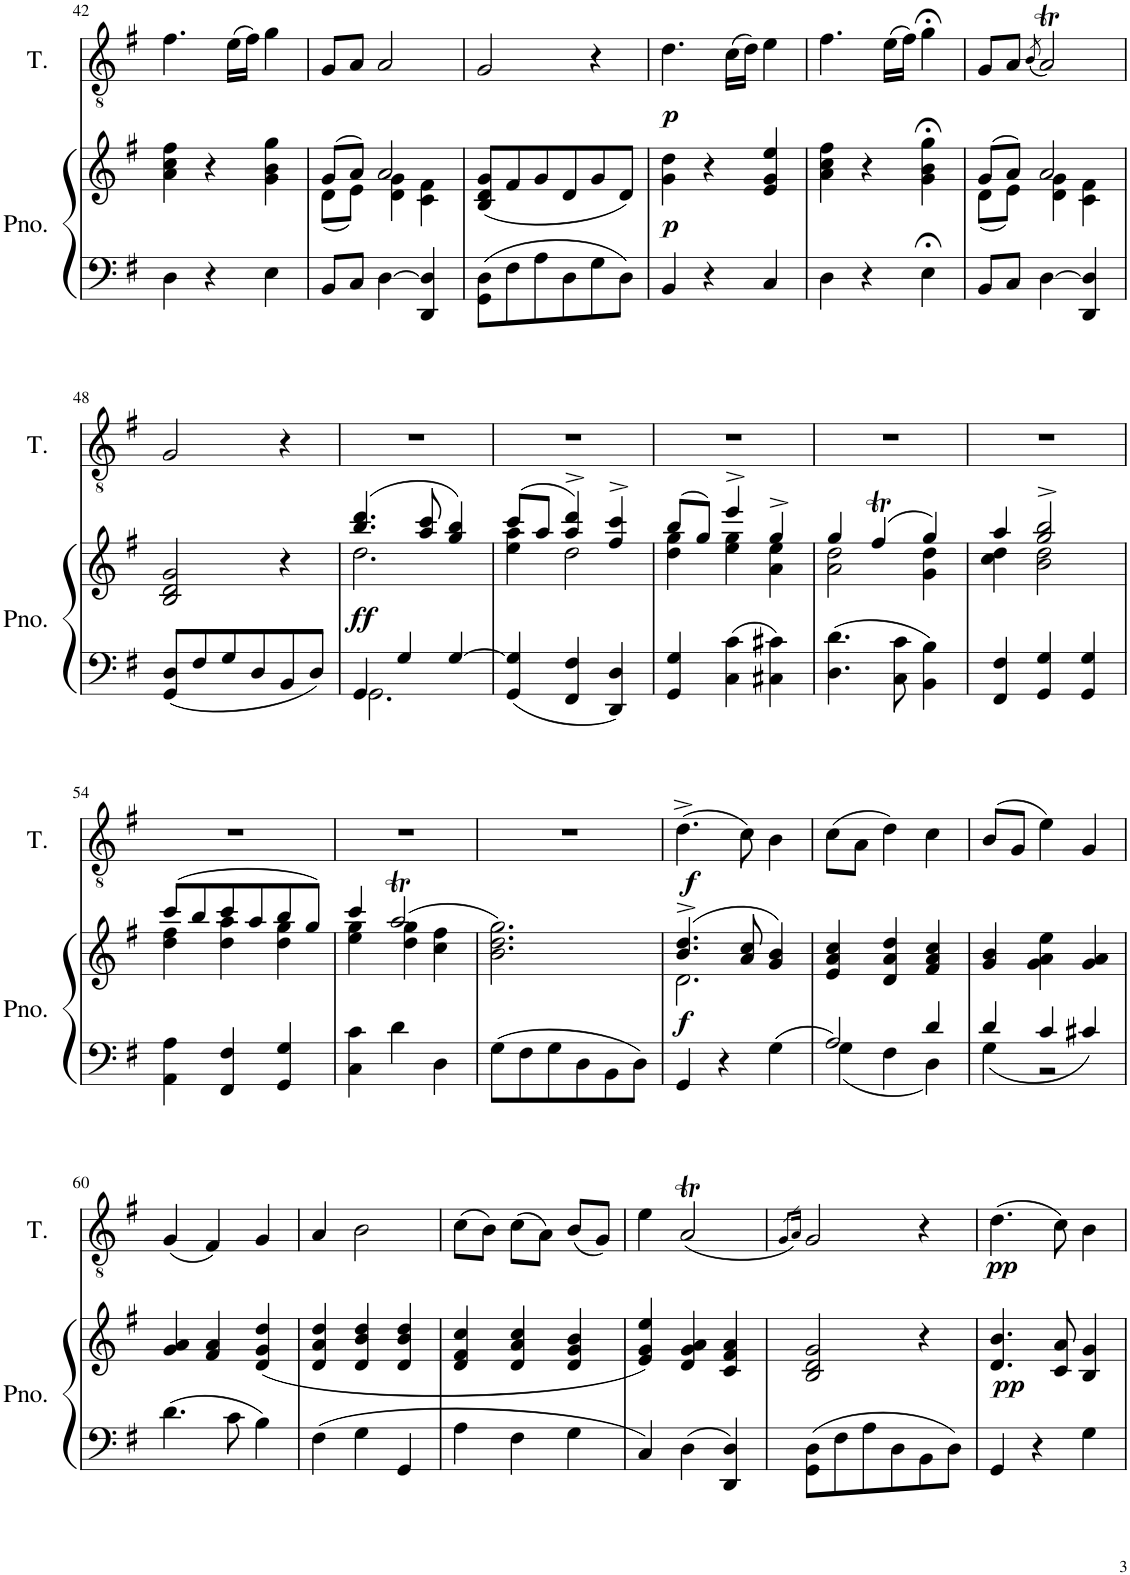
**kern	**kern	**dynam	**kern	**dynam
*part2	*part2	*part2	*part1	*part1
*staff3	*staff2	*staff2/3	*staff1	*staff1
*I"Piano	*	*	*I"Tenor	*
*I'Pno.	*	*	*I'T.	*
!!LO:PB:g=z
*clefF4	*clefG2	*	*clefGv2	*
*k[f#]	*k[f#]	*	*k[f#]	*
*M3/4	*M3/4	*	*M3/4	*
=42	=42	=42	=42	=42
4D\	4a\ 4cc\ 4ff#\	.	4.f#\	.
4r	4r	.	.	.
.	.	.	(16e\LL	.
.	.	.	16f#\JJ)	.
4E\	4g\ 4b\ 4gg\	.	4g\	.
=43	=43	=43	=43	=43
*	*^	*	*	*
8BB/L	(8g/L	(8d\L	.	8G/L	.
8C/J	8a/J)	8e\J)	.	8A/J	.
[4D\	2a/	4d\ 4g\	.	2A/	.
4DD/ 4D/]	.	4c\ 4f#\	.	.	.
*	*v	*v	*	*	*
=44	=44	=44	=44	=44
8GG\ 8D\L	(8B/ 8d/ 8g/L	.	2G/	.
8F#\	8f#/	.	.	.
8A\	8g/	.	.	.
8D\	8d/	.	.	.
8G\	8g/	.	4r	.
8D\J	8d/J)	.	.	.
=45	=45	=45	=45	=45
!	!	!LO:DY:b	!	!LO:DY:b
4BB/	4g\ 4dd\	p	4.d\	p
4r	4r	.	.	.
.	.	.	(16c\LL	.
.	.	.	16d\JJ)	.
4C/	4e/ 4g/ 4ee/	.	4e\	.
=46	=46	=46	=46	=46
4D\	4a\ 4cc\ 4ff#\	.	4.f#\	.
4r	4r	.	.	.
.	.	.	(16e\LL	.
.	.	.	16f#\JJ)	.
4E;<\	4g\;< 4b\;< 4gg\;<	.	4g;<\	.
=47	=47	=47	=47	=47
*	*^	*	*	*
8BB/L	(8g/L	(8d\L	.	8G/L	.
8C/J	8a/J)	8e\J)	.	8A/J	.
.	.	.	.	(8qB/	.
[4D\	2a/	4d\ 4g\	.	2AT/)	.
4DD/ 4D/]	.	4c\ 4f#\	.	.	.
*	*v	*v	*	*	*
!!LO:LB:g=z
=48	=48	=48	=48	=48
8GG/ 8D/L	2B/ 2d/ 2g/	.	2G/	.
8F#/	.	.	.	.
8G/	.	.	.	.
8D/	.	.	.	.
8BB/	4r	.	4r	.
8D/J	.	.	.	.
=49	=49	=49	=49	=49
*^	*^	*	*	*
!	!	!	!	!LO:DY:b	!	!
4GG/	2.GG\	(4.bb/ 4.ddd/	2.dd\	ff	2.r	.
4G/	.	.	.	.	.	.
.	.	8aa/ 8ccc/	.	.	.	.
[4G/	.	4gg/ 4bb/)	.	.	.	.
*v	*v	*	*	*	*	*
=50	=50	=50	=50	=50	=50
4GG/ 4G/]	(8ccc/L	4ee\ 4aa\	.	2.r	.
.	8aa/J	.	.	.	.
4FF#/ 4F#/	4aa/^ 4ddd/^)	2dd\	.	.	.
4DD/ 4D/	4ff#/^ 4ccc/^	.	.	.	.
=51	=51	=51	=51	=51	=51
4GG/ 4G/	(8bb/L	4dd\ 4gg\	.	2.r	.
.	8gg/J)	.	.	.	.
4C\ 4c\	4eee^/	4ee\ 4gg\	.	.	.
4C#X\ 4c#X\	4gg^/	4a\ 4ee\	.	.	.
=52	=52	=52	=52	=52	=52
4.D\ 4.d\	4gg/	2a\ 2dd\	.	2.r	.
.	(4ff#t/	.	.	.	.
8C\ 8c\	.	.	.	.	.
4BB\ 4B\	4gg/)	4g\ 4dd\	.	.	.
=53	=53	=53	=53	=53	=53
4FF#/ 4F#/	4aa/	4cc\ 4dd\	.	2.r	.
4GG/ 4G/	2gg/^ 2bb/^	2b\ 2dd\	.	.	.
4GG/ 4G/	.	.	.	.	.
!!LO:LB:g=z
=54	=54	=54	=54	=54	=54
4AA\ 4A\	(8ccc/L	4dd\ 4ff#\	.	2.r	.
.	8bb/	.	.	.	.
4FF#/ 4F#/	8ccc/	4dd\ 4aa\	.	.	.
.	8aa/	.	.	.	.
4GG/ 4G/	8bb/	4dd\ 4gg\	.	.	.
.	8gg/J)	.	.	.	.
=55	=55	=55	=55	=55	=55
4C\ 4c\	4ccc/	4ee\ 4gg\	.	2.r	.
4d\	(2aaT/	4dd\ 4gg\	.	.	.
4D\	.	4cc\ 4ff#\	.	.	.
*	*v	*v	*	*	*
=56	=56	=56	=56	=56
8G\L	2.b\ 2.dd\ 2.gg\)	.	2.r	.
8F#\	.	.	.	.
8G\	.	.	.	.
8D\	.	.	.	.
8BB\	.	.	.	.
8D\J	.	.	.	.
=57	=57	=57	=57	=57
*	*^	*	*	*
!	!	!	!LO:DY:b	!	!LO:DY:b
4GG/	(4.b/^ 4.dd/^	2.d\	f	(4.d^\	f
4r	.	.	.	.	.
.	8a/ 8cc/	.	.	8c\)	.
4G\	4g/ 4b/)	.	.	4B\	.
*	*v	*v	*	*	*
=58	=58	=58	=58	=58
*^	*	*	*	*
2A/	4G\	4e/ 4a/ 4cc/	.	(8c\L	.
.	.	.	.	8A\J	.
.	4F#\	4d/ 4a/ 4dd/	.	4d\)	.
4d/	4D\	4f#/ 4a/ 4cc/	.	4c\	.
=59	=59	=59	=59	=59	=59
4d/	(4G\	4g/ 4b/	.	(8B/L	.
.	.	.	.	8G/J	.
4c/	2r	4g\ 4a\ 4ee\	.	4e\)	.
4c#X/	.	4g/ 4a/	.	4G/	.
*v	*v	*	*	*	*
!!LO:LB:g=z
=60	=60	=60	=60	=60
4.d\	4g/ 4a/	.	(4G/	.
.	4f#/ 4a/	.	4F#/)	.
8c\	.	.	.	.
4B\	4d/ 4g/ 4dd/	.	4G/	.
=61	=61	=61	=61	=61
4F#\	4d/ 4a/ 4dd/	.	4A/	.
4G\	4d/ 4b/ 4dd/	.	2B\	.
4GG/	4d/ 4b/ 4dd/	.	.	.
=62	=62	=62	=62	=62
4A\	4d/ 4f#/ 4cc/	.	(8c\L	.
.	.	.	8B\J)	.
4F#\	4d/ 4a/ 4cc/	.	(8c\L	.
.	.	.	8A\J)	.
4G\	4d/ 4g/ 4b/	.	(8B/L	.
.	.	.	8G/J)	.
=63	=63	=63	=63	=63
4C/	4e/ 4g/ 4ee/)	.	4e\	.
4D\	4d/ 4g/ 4a/	.	(2AT/	.
4DD/ 4D/	4c/ 4f#/ 4a/	.	.	.
=64	=64	=64	=64	=64
.	.	.	8qG/L	.
.	.	.	16qA/Jk)	.
8GG\ 8D\L	2B/ 2d/ 2g/	.	2G/	.
8F#\	.	.	.	.
8A\	.	.	.	.
8D\	.	.	.	.
8BB\	4r	.	4r	.
8D\J	.	.	.	.
=65	=65	=65	=65	=65
!	!	!LO:DY:b	!	!LO:DY:b
4GG/	4.d/ 4.b/	pp	(4.d\	pp
4r	.	.	.	.
.	8c/ 8a/	.	8c\)	.
4G\	4B/ 4g/	.	4B\	.
=	=	=	=	=
*-	*-	*-	*-	*-
